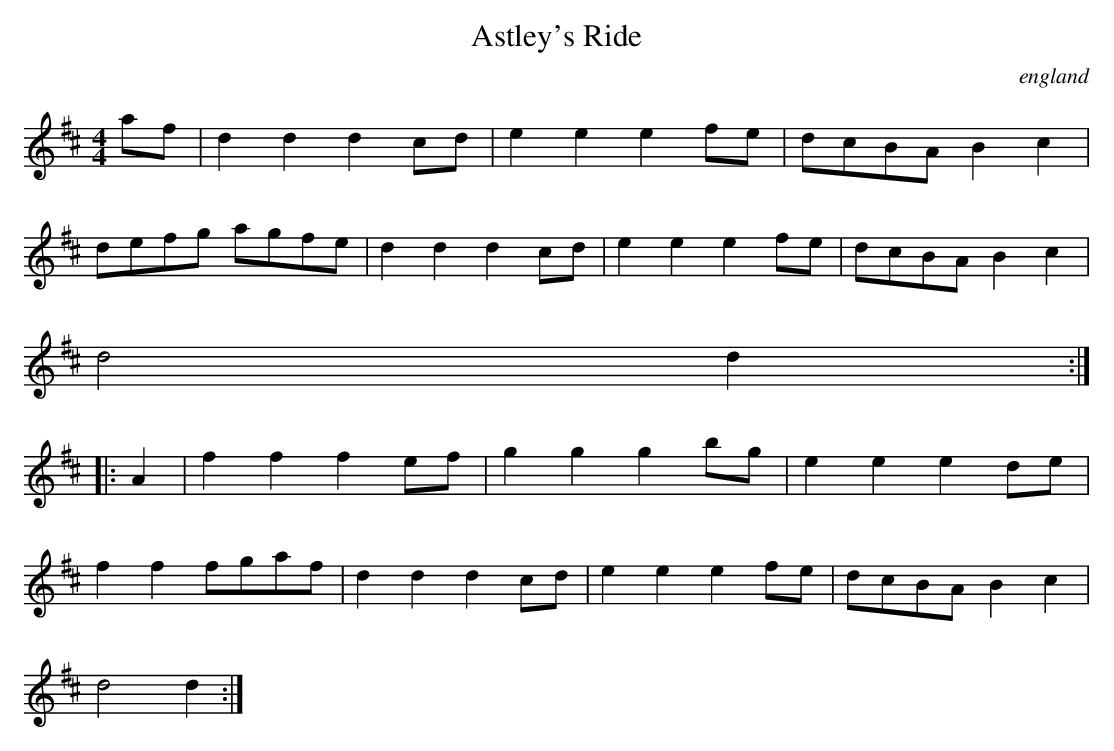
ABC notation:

X:1
T:Astley's Ride
O:england
M:4/4
L:1/8
K:D
af|d2d2d2cd|e2e2e2fe|dcBA B2c2|
defg agfe|d2d2d2cd|e2e2e2fe|dcBA B2c2|
d4d2:|
|:A2|f2f2f2ef|g2g2g2bg|e2e2e2de|
f2f2fgaf|d2d2d2cd|e2e2e2fe|dcBA B2c2|
d4d2:|
